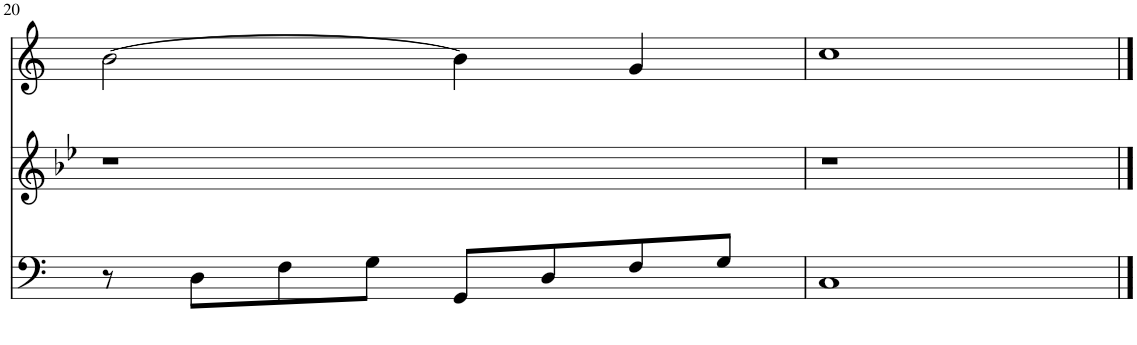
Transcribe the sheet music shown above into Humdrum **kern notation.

**kern	**kern	**kern
*part3	*part2	*part1
*staff3	*staff2	*staff1
*I"PIzzicato Strings	*I"Flute	*I"Pan Flute
*I'Str	*I'Fl	*I'P Fl
!!LO:PB:g=z
*clefF4	*clefG2	*clefG2
*k[]	*k[b-e-]	*k[]
*M4/4	*M4/4	*M4/4
=20	=20	=20
8r	1r	[2b\
8D\L	.	.
8F\	.	.
8G\J	.	.
8GG/L	.	4b\]
8D/	.	.
8F/	.	4g/
8G/J	.	.
=21	=21	=21
1C	1r	1cc
==	==	==
*-	*-	*-
